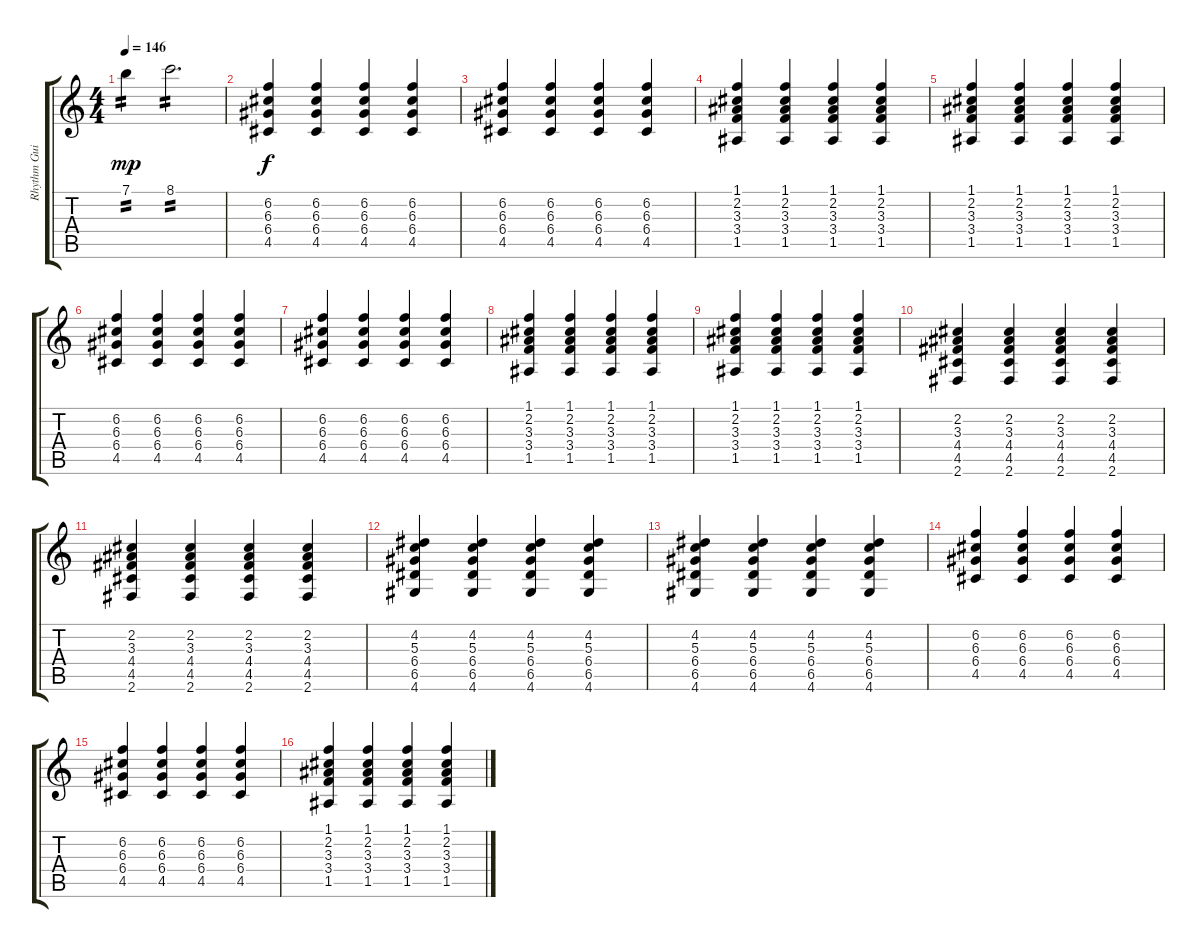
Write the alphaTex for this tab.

\track ("Rhythm Guitar (Coyne)" "Rhythm Gui") {instrument overdrivenguitar}
\staff {score tabs}
\tuning (E4 B3 G3 D3 A2 E2) {hide}
\ts (4 4)
\tempo 146
\clef g2
\ks c
7.1.4{tp 2 dy mp} 8.1.2{d tp 2} |
(6.2 6.3 6.4 4.5).4{dy f} (6.2 6.3 6.4 4.5).4 (6.2 6.3 6.4 4.5).4 (6.2 6.3 6.4 4.5).4 |
(6.2 6.3 6.4 4.5).4 (6.2 6.3 6.4 4.5).4 (6.2 6.3 6.4 4.5).4 (6.2 6.3 6.4 4.5).4 |
(1.1 2.2 3.3 3.4 1.5).4 (1.1 2.2 3.3 3.4 1.5).4 (1.1 2.2 3.3 3.4 1.5).4 (1.1 2.2 3.3 3.4 1.5).4 |
(1.1 2.2 3.3 3.4 1.5).4 (1.1 2.2 3.3 3.4 1.5).4 (1.1 2.2 3.3 3.4 1.5).4 (1.1 2.2 3.3 3.4 1.5).4 |
(6.2 6.3 6.4 4.5).4 (6.2 6.3 6.4 4.5).4 (6.2 6.3 6.4 4.5).4 (6.2 6.3 6.4 4.5).4 |
(6.2 6.3 6.4 4.5).4 (6.2 6.3 6.4 4.5).4 (6.2 6.3 6.4 4.5).4 (6.2 6.3 6.4 4.5).4 |
(1.1 2.2 3.3 3.4 1.5).4 (1.1 2.2 3.3 3.4 1.5).4 (1.1 2.2 3.3 3.4 1.5).4 (1.1 2.2 3.3 3.4 1.5).4 |
(1.1 2.2 3.3 3.4 1.5).4 (1.1 2.2 3.3 3.4 1.5).4 (1.1 2.2 3.3 3.4 1.5).4 (1.1 2.2 3.3 3.4 1.5).4 |
(2.2 3.3 4.4 4.5 2.6).4 (2.2 3.3 4.4 4.5 2.6).4 (2.2 3.3 4.4 4.5 2.6).4 (2.2 3.3 4.4 4.5 2.6).4 |
(2.2 3.3 4.4 4.5 2.6).4 (2.2 3.3 4.4 4.5 2.6).4 (2.2 3.3 4.4 4.5 2.6).4 (2.2 3.3 4.4 4.5 2.6).4 |
(4.2 5.3 6.4 6.5 4.6).4 (4.2 5.3 6.4 6.5 4.6).4 (4.2 5.3 6.4 6.5 4.6).4 (4.2 5.3 6.4 6.5 4.6).4 |
(4.2 5.3 6.4 6.5 4.6).4 (4.2 5.3 6.4 6.5 4.6).4 (4.2 5.3 6.4 6.5 4.6).4 (4.2 5.3 6.4 6.5 4.6).4 |
(6.2 6.3 6.4 4.5).4 (6.2 6.3 6.4 4.5).4 (6.2 6.3 6.4 4.5).4 (6.2 6.3 6.4 4.5).4 |
(6.2 6.3 6.4 4.5).4 (6.2 6.3 6.4 4.5).4 (6.2 6.3 6.4 4.5).4 (6.2 6.3 6.4 4.5).4 |
(1.1 2.2 3.3 3.4 1.5).4 (1.1 2.2 3.3 3.4 1.5).4 (1.1 2.2 3.3 3.4 1.5).4 (1.1 2.2 3.3 3.4 1.5).4
